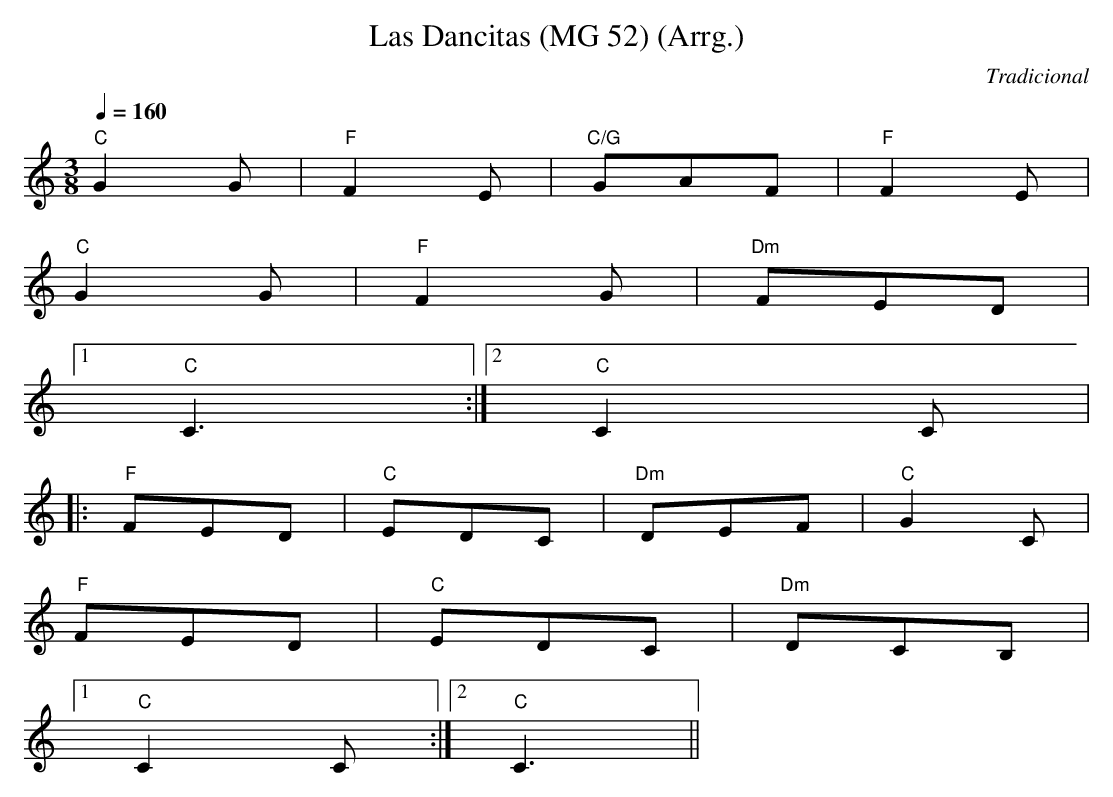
X:1
T:Las Dancitas (MG 52) (Arrg.)
C:Tradicional
M:3/8
L:1/8
Q:1/4=160
E:Comp.
K:C
"C"G2 G|"F"F2 E|"C/G"GAF|"F"F2 E|
"C"G2 G|"F"F2 G|"Dm"FED|
[1 "C"C3:|[2 "C"C2 C|
|:"F"FED|"C"EDC|"Dm"DEF|"C"G2 C|
"F"FED|"C"EDC|"Dm"DCB,|
[1 "C"C2 C:|[2 "C"C3||
